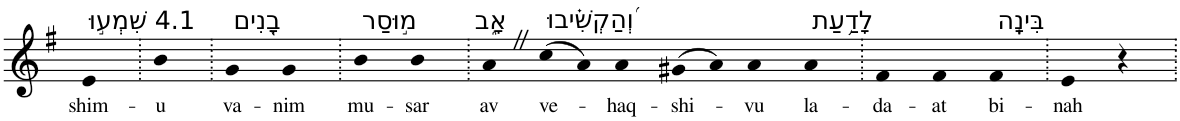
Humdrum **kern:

**kern	**text
*part1	*part1
*staff1	*staff1
*I"Piano	*
*I'Pno	*
*clefG2	*
*k[f#]	*
*G:	*
=1	=1
!LO:TX:a:t=4.1 שִׁמְע֣וּ	!
!	!LO:LY:b
4e	shim-
=2.	=2.
!	!LO:LY:b
4b	-u
=3.	=3.
!LO:TX:a:t=בָ֭נִים	!
!	!LO:LY:b
4g	va-
!	!LO:LY:b
4g	-nim
=4.	=4.
!LO:TX:a:t=מ֣וּסַר	!
!	!LO:LY:b
4b	mu-
!	!LO:LY:b
4b	-sar
=5.	=5.
!LO:TX:a:t=אָ֑ב	!
!	!LO:LY:b
4aZ	av
!LO:TX:a:t=וְ֝הַקְשִׁ֗יבוּ	!
!	!LO:LY:b
(>8cc	ve-
8a)	.
!	!LO:LY:b
4a	-haq-
!	!LO:LY:b
(>8g#X	-shi-
8a)	.
!	!LO:LY:b
4a	-vu
!LO:TX:a:t=לָדַ֥עַת	!
!	!LO:LY:b
4a	la-
=6.	=6.
!	!LO:LY:b
4f#	-da-
!	!LO:LY:b
4f#	-at
!LO:TX:a:t=בִּינָֽה	!
!	!LO:LY:b
4f#	bi-
=7.	=7.
!	!LO:LY:b
4e	-nah
4r	.
=.	=.
*-	*-
